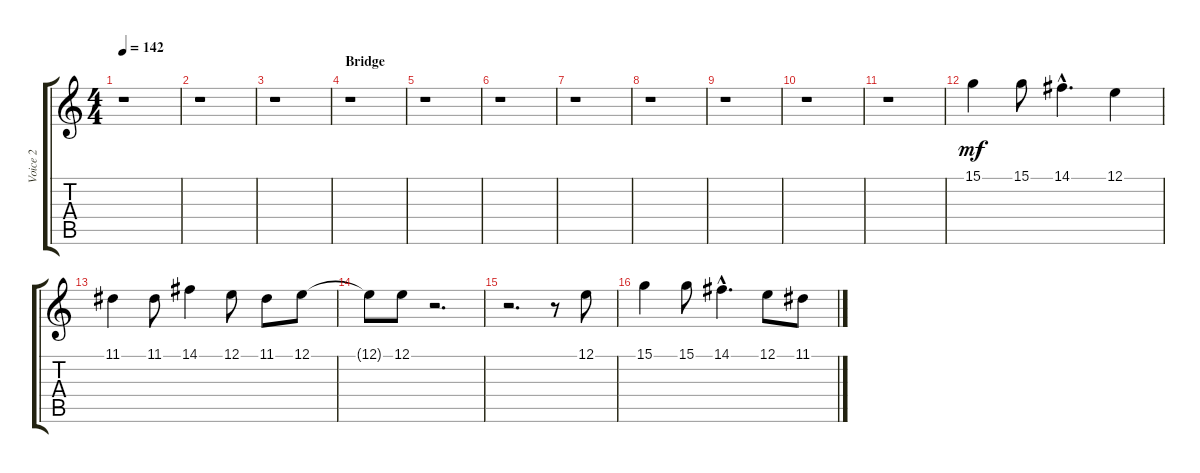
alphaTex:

\track ("Voice 2" "Voice 2") {instrument lead2sawtooth}
\staff {score tabs}
\tuning (E4 B3 G3 D3 A2 E2) {hide}
\ts (4 4)
\tempo 142
\clef g2
\ks c
r.1{dy mf} |
r.1 |
r.1 |
\section ("" "Bridge")
r.1 |
r.1 |
r.1 |
r.1 |
r.1 |
r.1 |
r.1 |
r.1 |
15.1.4 15.1.8 14.1{hac}.4{d} 12.1.4 |
11.1.4 11.1.8 14.1.4 12.1.8 11.1.8 12.1.8 |
12.1{t}.8 12.1.8 r.2{d} |
r.2{d} r.8 12.1.8 |
15.1.4 15.1.8 14.1{hac}.4{d} 12.1.8 11.1.8
